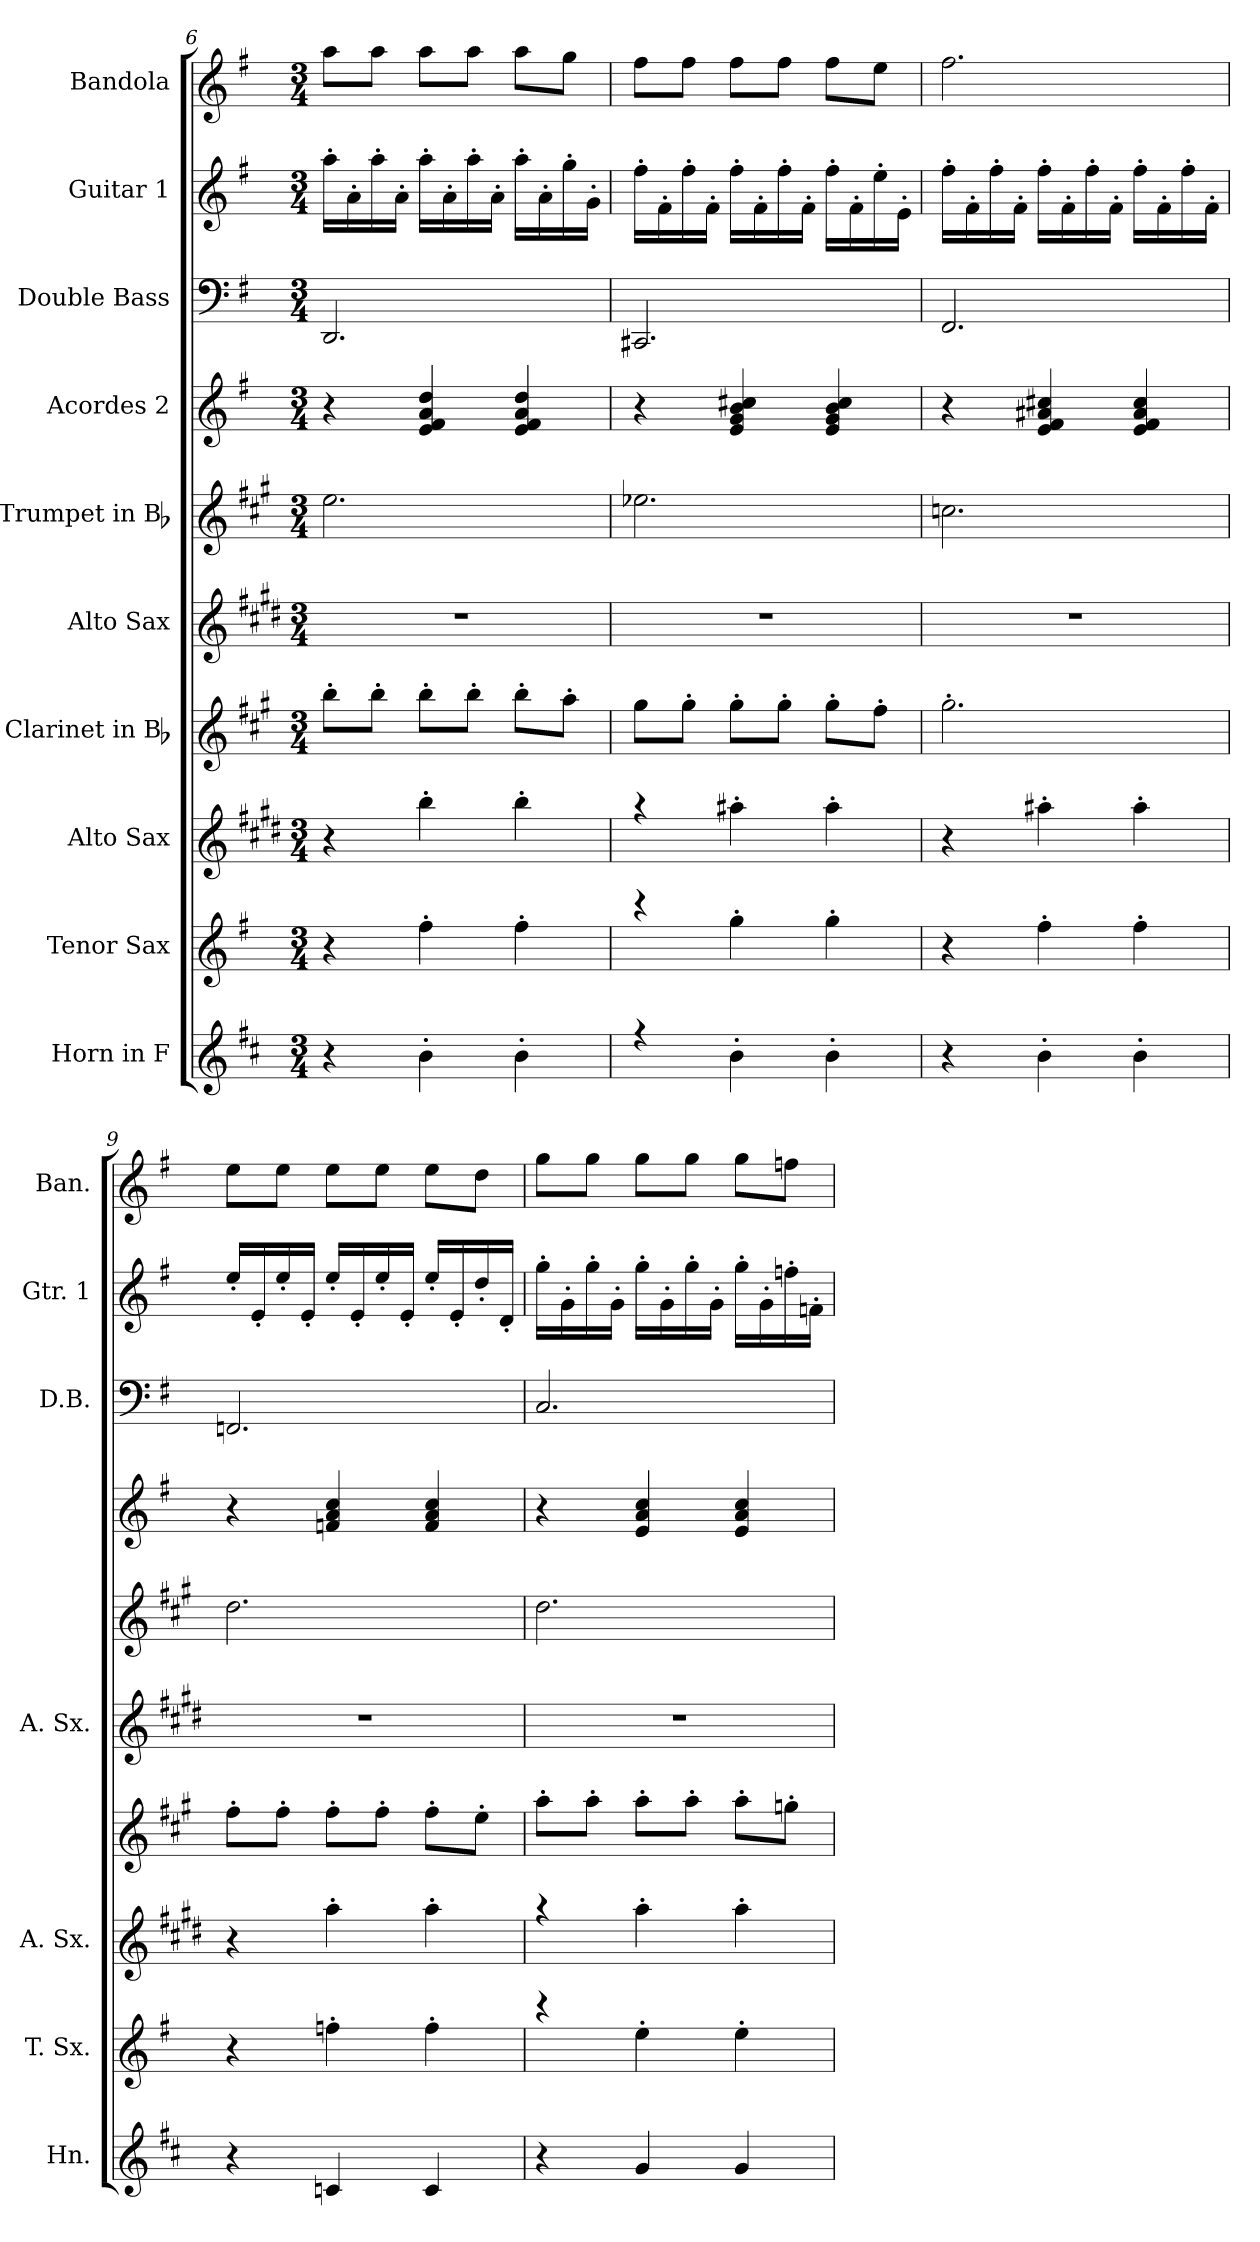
**kern	**kern	**kern	**kern	**kern	**kern	**kern	**kern	**kern	**kern
*part10	*part9	*part8	*part7	*part6	*part5	*part4	*part3	*part2	*part1
*staff10	*staff9	*staff8	*staff7	*staff6	*staff5	*staff4	*staff3	*staff2	*staff1
*I"Horn in F	*I"Tenor Sax	*I"Alto Sax	*I"Clarinet in Bb	*I"Alto Sax	*I"Trumpet in Bb	*I"Acordes 2	*I"Double Bass	*I"Guitar 1	*I"Bandola
*I'Hn.	*I'T. Sx.	*I'A. Sx.	*	*I'A. Sx.	*	*	*I'D.B.	*I'Gtr. 1	*I'Ban.
*clefG2	*clefG2	*clefG2	*clefG2	*clefG2	*clefG2	*clefG2	*clefF4	*clefG2	*clefG2
*ITrd4c7	*ITrd8c14	*ITrd5c9	*ITrd1c2	*ITrd5c9	*ITrd1c2	*ITrd7c12	*ITrd7c12	*ITrd7c12	*
*k[f#]	*k[f#]	*k[f#]	*k[f#]	*k[f#]	*k[f#]	*k[f#]	*k[f#]	*k[f#]	*k[f#]
*G:	*G:	*G:	*G:	*G:	*G:	*G:	*G:	*G:	*G:
*M3/4	*M3/4	*M3/4	*M3/4	*M3/4	*M3/4	*M3/4	*M3/4	*M3/4	*M3/4
=6	=6	=6	=6	=6	=6	=6	=6	=6	=6
4r	4r	4r	8aa'\L	2.r	2.dd\	4r	2.DDD/	16a'\LL	8aa\L
.	.	.	.	.	.	.	.	16A'\	.
.	.	.	8aa'\J	.	.	.	.	16a'\	8aa\J
.	.	.	.	.	.	.	.	16A'\JJ	.
4e'\	4f#'\	4dd'\	8aa'\L	.	.	4E/ 4F#/ 4A/ 4d/	.	16a'\LL	8aa\L
.	.	.	.	.	.	.	.	16A'\	.
.	.	.	8aa'\J	.	.	.	.	16a'\	8aa\J
.	.	.	.	.	.	.	.	16A'\JJ	.
4e'\	4f#'\	4dd'\	8aa'\L	.	.	4E/ 4F#/ 4A/ 4d/	.	16a'\LL	8aa\L
.	.	.	.	.	.	.	.	16A'\	.
.	.	.	8gg'\J	.	.	.	.	16g'\	8gg\J
.	.	.	.	.	.	.	.	16G'\JJ	.
!!LO:PB:g=z
=7	=7	=7	=7	=7	=7	=7	=7	=7	=7
4rff	4rccc	4raa	8ff#\L	2.r	2.dd-X\	4r	2.CCC#X/	16f#'\LL	8ff#\L
.	.	.	.	.	.	.	.	16F#'\	.
.	.	.	8ff#'\J	.	.	.	.	16f#'\	8ff#\J
.	.	.	.	.	.	.	.	16F#'\JJ	.
4e'\	4g'\	4cc#X'\	8ff#'\L	.	.	4E/ 4G/ 4B/ 4c#X/	.	16f#'\LL	8ff#\L
.	.	.	.	.	.	.	.	16F#'\	.
.	.	.	8ff#'\J	.	.	.	.	16f#'\	8ff#\J
.	.	.	.	.	.	.	.	16F#'\JJ	.
4e'\	4g'\	4cc#'\	8ff#'\L	.	.	4E/ 4G/ 4B/ 4c#/	.	16f#'\LL	8ff#\L
.	.	.	.	.	.	.	.	16F#'\	.
.	.	.	8ee'\J	.	.	.	.	16e'\	8ee\J
.	.	.	.	.	.	.	.	16E'\JJ	.
=8	=8	=8	=8	=8	=8	=8	=8	=8	=8
4r	4r	4r	2.ff#'\	2.r	2.b-X\	4r	2.FFF#/	16f#'\LL	2.ff#\
.	.	.	.	.	.	.	.	16F#'\	.
.	.	.	.	.	.	.	.	16f#'\	.
.	.	.	.	.	.	.	.	16F#'\JJ	.
4e'\	4f#'\	4cc#X'\	.	.	.	4E/ 4F#/ 4A#X/ 4c#X/	.	16f#'\LL	.
.	.	.	.	.	.	.	.	16F#'\	.
.	.	.	.	.	.	.	.	16f#'\	.
.	.	.	.	.	.	.	.	16F#'\JJ	.
4e'\	4f#'\	4cc#'\	.	.	.	4E/ 4F#/ 4A#/ 4c#/	.	16f#'\LL	.
.	.	.	.	.	.	.	.	16F#'\	.
.	.	.	.	.	.	.	.	16f#'\	.
.	.	.	.	.	.	.	.	16F#'\JJ	.
!!LO:PB:g=z
=9	=9	=9	=9	=9	=9	=9	=9	=9	=9
4r	4r	4r	8ee'\L	2.r	2.cc\	4r	2.FFFn/	16e'/LL	8ee\L
.	.	.	.	.	.	.	.	16E'/	.
.	.	.	8ee'\J	.	.	.	.	16e'/	8ee\J
.	.	.	.	.	.	.	.	16E'/JJ	.
4Fn/	4fn'\	4cc'\	8ee'\L	.	.	4Fn/ 4A/ 4c/	.	16e'/LL	8ee\L
.	.	.	.	.	.	.	.	16E'/	.
.	.	.	8ee'\J	.	.	.	.	16e'/	8ee\J
.	.	.	.	.	.	.	.	16E'/JJ	.
4F/	4f'\	4cc'\	8ee'\L	.	.	4F/ 4A/ 4c/	.	16e'/LL	8ee\L
.	.	.	.	.	.	.	.	16E'/	.
.	.	.	8dd'\J	.	.	.	.	16d'/	8dd\J
.	.	.	.	.	.	.	.	16D'/JJ	.
=10	=10	=10	=10	=10	=10	=10	=10	=10	=10
4r	4rccc	4raa	8gg'\L	2.r	2.cc\	4r	2.CC/	16g'\LL	8gg\L
.	.	.	.	.	.	.	.	16G'\	.
.	.	.	8gg'\J	.	.	.	.	16g'\	8gg\J
.	.	.	.	.	.	.	.	16G'\JJ	.
4c/	4e'\	4cc'\	8gg'\L	.	.	4E/ 4A/ 4c/	.	16g'\LL	8gg\L
.	.	.	.	.	.	.	.	16G'\	.
.	.	.	8gg'\J	.	.	.	.	16g'\	8gg\J
.	.	.	.	.	.	.	.	16G'\JJ	.
4c/	4e'\	4cc'\	8gg'\L	.	.	4E/ 4A/ 4c/	.	16g'\LL	8gg\L
.	.	.	.	.	.	.	.	16G'\	.
.	.	.	8ffn'\J	.	.	.	.	16fn'\	8ffn\J
.	.	.	.	.	.	.	.	16Fn'\JJ	.
=	=	=	=	=	=	=	=	=	=
*-	*-	*-	*-	*-	*-	*-	*-	*-	*-
